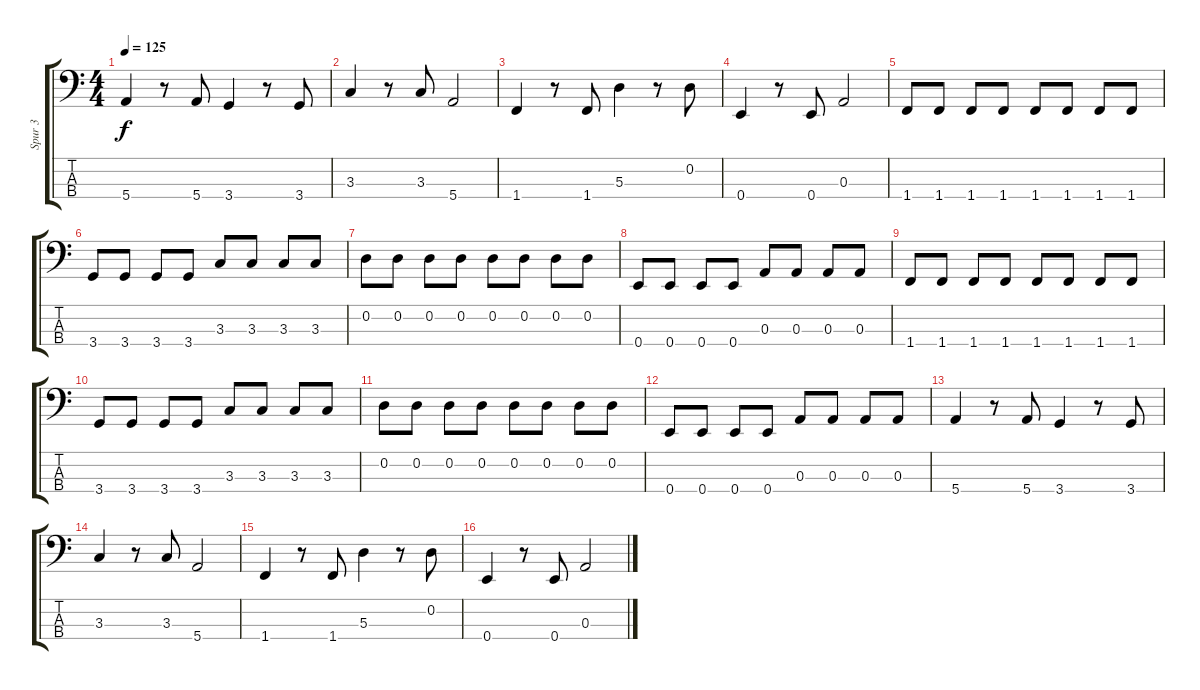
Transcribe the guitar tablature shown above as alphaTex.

\track ("Spur 3" "Spur 3") {instrument electricbassfinger}
\staff {score tabs}
\tuning (G2 D2 A1 E1) {hide}
\ts (4 4)
\tempo 125
\clef f4
\ks c
5.4.4{dy f} r.8 5.4.8 3.4.4 r.8 3.4.8 |
3.3.4 r.8 3.3.8 5.4.2 |
1.4.4 r.8 1.4.8 5.3.4 r.8 0.2.8 |
0.4.4 r.8 0.4.8 0.3.2 |
1.4.8 1.4.8 1.4.8 1.4.8 1.4.8 1.4.8 1.4.8 1.4.8 |
3.4.8 3.4.8 3.4.8 3.4.8 3.3.8 3.3.8 3.3.8 3.3.8 |
0.2.8 0.2.8 0.2.8 0.2.8 0.2.8 0.2.8 0.2.8 0.2.8 |
0.4.8 0.4.8 0.4.8 0.4.8 0.3.8 0.3.8 0.3.8 0.3.8 |
1.4.8 1.4.8 1.4.8 1.4.8 1.4.8 1.4.8 1.4.8 1.4.8 |
3.4.8 3.4.8 3.4.8 3.4.8 3.3.8 3.3.8 3.3.8 3.3.8 |
0.2.8 0.2.8 0.2.8 0.2.8 0.2.8 0.2.8 0.2.8 0.2.8 |
0.4.8 0.4.8 0.4.8 0.4.8 0.3.8 0.3.8 0.3.8 0.3.8 |
5.4.4 r.8 5.4.8 3.4.4 r.8 3.4.8 |
3.3.4 r.8 3.3.8 5.4.2 |
1.4.4 r.8 1.4.8 5.3.4 r.8 0.2.8 |
0.4.4 r.8 0.4.8 0.3.2
